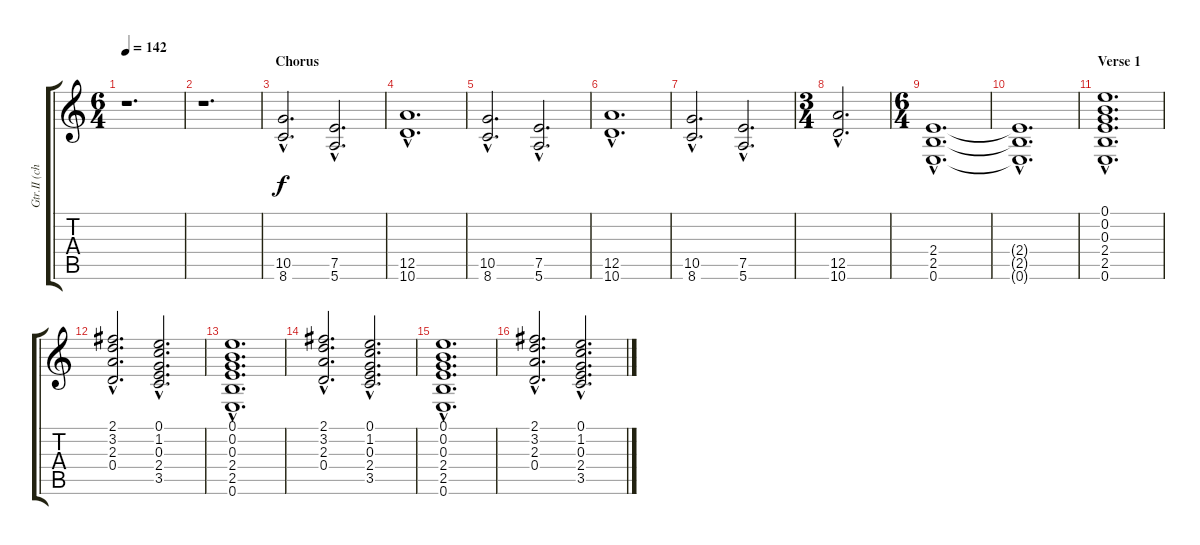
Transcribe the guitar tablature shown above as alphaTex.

\track ("Gtr.II (chords)" "Gtr.II (ch") {instrument overdrivenguitar}
\staff {score tabs}
\tuning (E4 B3 G3 D3 A2 E2) {hide}
\ts (6 4)
\tempo 142
\clef g2
\ks c
r.1{d dy f} |
r.1{d} |
\section ("" "Chorus")
(10.5{hac} 8.6{hac}).2{d volume 13 instrument overdrivenguitar} (7.5{hac} 5.6{hac}).2{d} |
(12.5{hac} 10.6{hac}).1{d} |
(10.5{hac} 8.6{hac}).2{d} (7.5{hac} 5.6{hac}).2{d} |
(12.5{hac} 10.6{hac}).1{d} |
(10.5{hac} 8.6{hac}).2{d} (7.5{hac} 5.6{hac}).2{d} |
\ts (3 4)
(12.5{hac} 10.6{hac}).2{d} |
\ts (6 4)
(2.4{hac} 2.5{hac} 0.6{hac}).1{d} |
(2.4{hac t} 2.5{hac t} 0.6{hac t}).1{d} |
\section ("" "Verse 1")
(0.1{hac} 0.2{hac} 0.3{hac} 2.4{hac} 2.5{hac} 0.6{hac}).1{d volume 11} |
(2.1{hac} 3.2{hac} 2.3{hac} 0.4{hac}).2{d} (0.1{hac} 1.2{hac} 0.3{hac} 2.4{hac} 3.5{hac}).2{d} |
(0.1{hac} 0.2{hac} 0.3{hac} 2.4{hac} 2.5{hac} 0.6{hac}).1{d} |
(2.1{hac} 3.2{hac} 2.3{hac} 0.4{hac}).2{d} (0.1{hac} 1.2{hac} 0.3{hac} 2.4{hac} 3.5{hac}).2{d} |
(0.1{hac} 0.2{hac} 0.3{hac} 2.4{hac} 2.5{hac} 0.6{hac}).1{d} |
(2.1{hac} 3.2{hac} 2.3{hac} 0.4{hac}).2{d} (0.1{hac} 1.2{hac} 0.3{hac} 2.4{hac} 3.5{hac}).2{d}
